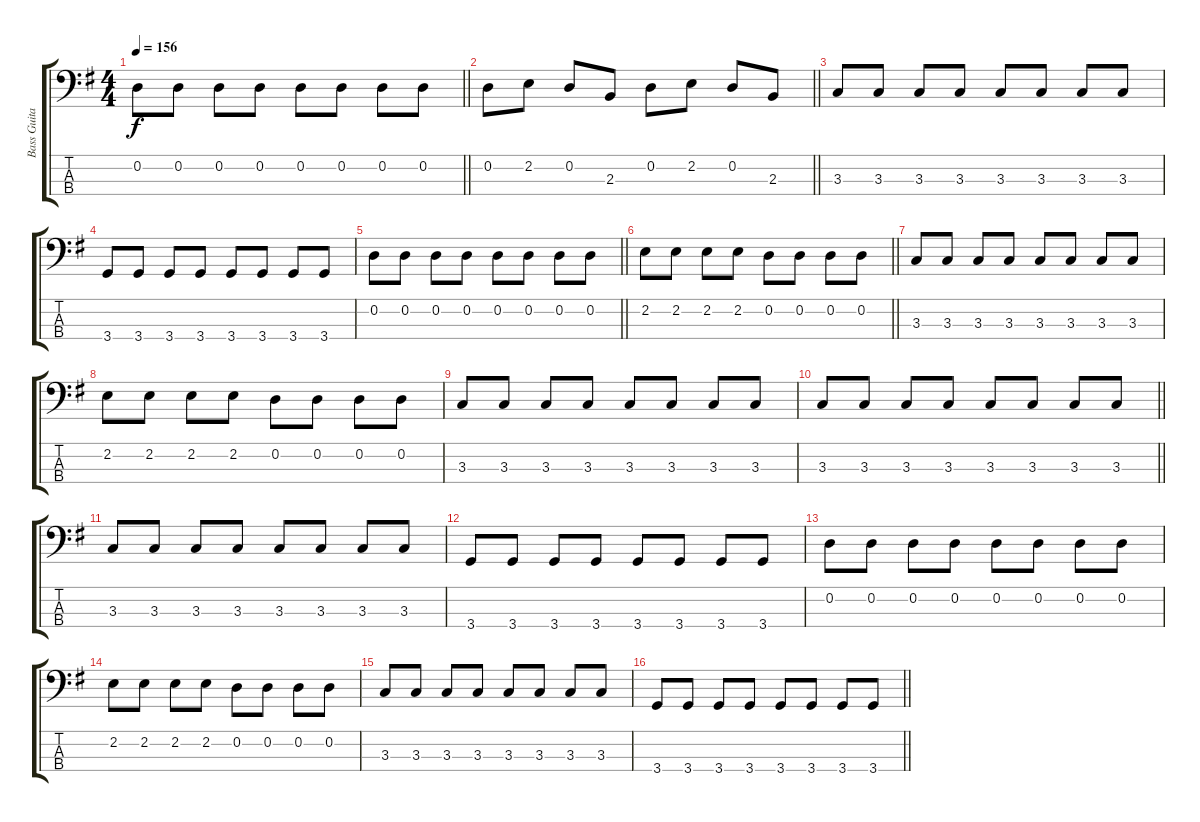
\track ("Bass Guitar" "Bass Guita") {instrument electricbassfinger}
\staff {score tabs}
\tuning (G2 D2 A1 E1) {hide}
\ts (4 4)
\tempo 156
\clef f4
\barLineRight lightlight
\ks g
0.2.8{dy f} 0.2.8 0.2.8 0.2.8 0.2.8 0.2.8 0.2.8 0.2.8 |
\barLineRight lightlight
0.2.8 2.2.8 0.2.8 2.3.8 0.2.8 2.2.8 0.2.8 2.3.8 |
3.3.8 3.3.8 3.3.8 3.3.8 3.3.8 3.3.8 3.3.8 3.3.8 |
3.4.8 3.4.8 3.4.8 3.4.8 3.4.8 3.4.8 3.4.8 3.4.8 |
\barLineRight lightlight
0.2.8 0.2.8 0.2.8 0.2.8 0.2.8 0.2.8 0.2.8 0.2.8 |
\barLineRight lightlight
2.2.8 2.2.8 2.2.8 2.2.8 0.2.8 0.2.8 0.2.8 0.2.8 |
3.3.8 3.3.8 3.3.8 3.3.8 3.3.8 3.3.8 3.3.8 3.3.8 |
2.2.8 2.2.8 2.2.8 2.2.8 0.2.8 0.2.8 0.2.8 0.2.8 |
3.3.8 3.3.8 3.3.8 3.3.8 3.3.8 3.3.8 3.3.8 3.3.8 |
\barLineRight lightlight
3.3.8 3.3.8 3.3.8 3.3.8 3.3.8 3.3.8 3.3.8 3.3.8 |
3.3.8 3.3.8 3.3.8 3.3.8 3.3.8 3.3.8 3.3.8 3.3.8 |
3.4.8 3.4.8 3.4.8 3.4.8 3.4.8 3.4.8 3.4.8 3.4.8 |
0.2.8 0.2.8 0.2.8 0.2.8 0.2.8 0.2.8 0.2.8 0.2.8 |
2.2.8 2.2.8 2.2.8 2.2.8 0.2.8 0.2.8 0.2.8 0.2.8 |
3.3.8 3.3.8 3.3.8 3.3.8 3.3.8 3.3.8 3.3.8 3.3.8 |
\barLineRight lightlight
3.4.8 3.4.8 3.4.8 3.4.8 3.4.8 3.4.8 3.4.8 3.4.8
